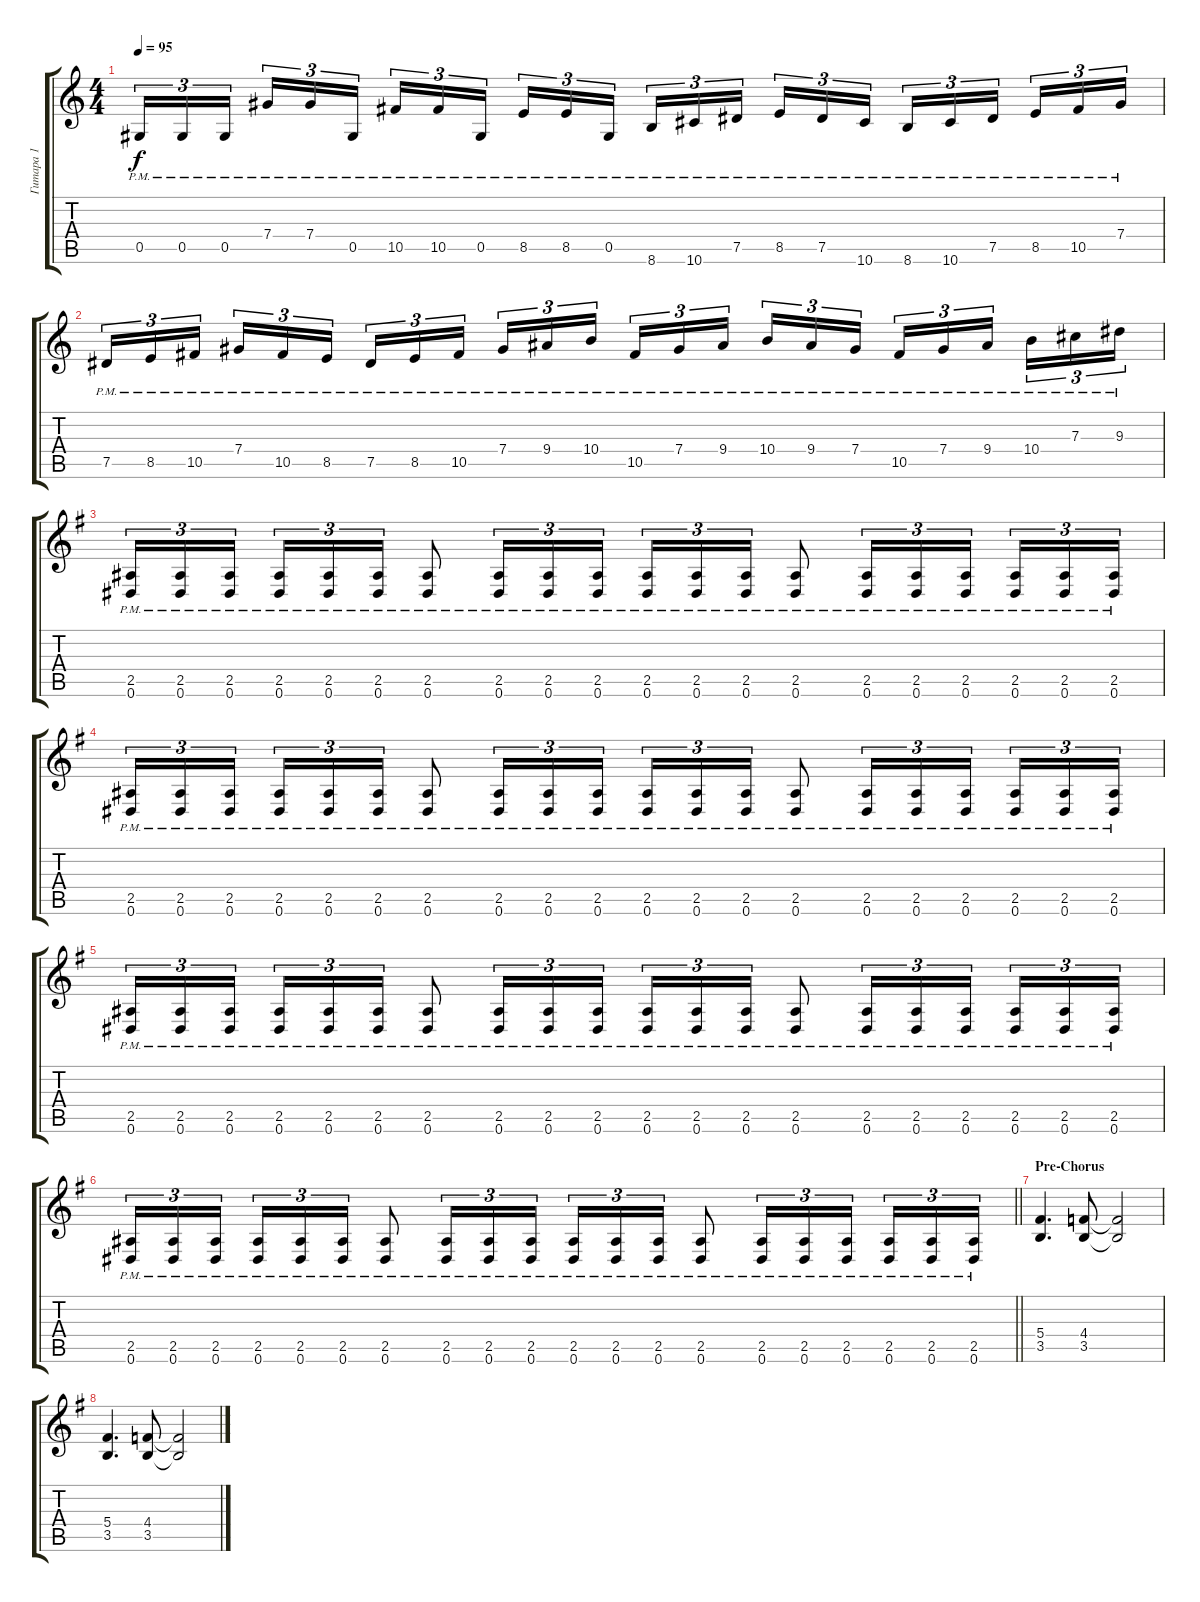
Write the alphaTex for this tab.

\track ("Гитара 1" "Гитара 1") {instrument distortionguitar}
\staff {score tabs}
\tuning (Eb4 Bb3 Gb3 Db3 Ab2 Eb2) {hide}
\ts (4 4)
\tempo 95
\clef g2
\ks aminor
0.5{pm}.16{tu (3 2) dy f} 0.5{pm}.16{tu (3 2)} 0.5{pm}.16{tu (3 2) beam splitsecondary} 7.4{pm}.16{tu (3 2)} 7.4{pm}.16{tu (3 2)} 0.5{pm}.16{tu (3 2)} 10.5{pm}.16{tu (3 2)} 10.5{pm}.16{tu (3 2)} 0.5{pm}.16{tu (3 2) beam splitsecondary} 8.5{pm}.16{tu (3 2)} 8.5{pm}.16{tu (3 2)} 0.5{pm}.16{tu (3 2)} 8.6{pm}.16{tu (3 2)} 10.6{pm}.16{tu (3 2)} 7.5{pm}.16{tu (3 2) beam splitsecondary} 8.5{pm}.16{tu (3 2)} 7.5{pm}.16{tu (3 2)} 10.6{pm}.16{tu (3 2)} 8.6{pm}.16{tu (3 2)} 10.6{pm}.16{tu (3 2)} 7.5{pm}.16{tu (3 2) beam splitsecondary} 8.5{pm}.16{tu (3 2)} 10.5{pm}.16{tu (3 2)} 7.4{pm}.16{tu (3 2)} |
7.5{pm}.16{tu (3 2)} 8.5{pm}.16{tu (3 2)} 10.5{pm}.16{tu (3 2) beam splitsecondary} 7.4{pm}.16{tu (3 2)} 10.5{pm}.16{tu (3 2)} 8.5{pm}.16{tu (3 2)} 7.5{pm}.16{tu (3 2)} 8.5{pm}.16{tu (3 2)} 10.5{pm}.16{tu (3 2) beam splitsecondary} 7.4{pm}.16{tu (3 2)} 9.4{pm}.16{tu (3 2)} 10.4{pm}.16{tu (3 2)} 10.5{pm}.16{tu (3 2)} 7.4{pm}.16{tu (3 2)} 9.4{pm}.16{tu (3 2) beam splitsecondary} 10.4{pm}.16{tu (3 2)} 9.4{pm}.16{tu (3 2)} 7.4{pm}.16{tu (3 2)} 10.5{pm}.16{tu (3 2)} 7.4{pm}.16{tu (3 2)} 9.4{pm}.16{tu (3 2) beam splitsecondary} 10.4{pm}.16{tu (3 2)} 7.3{pm}.16{tu (3 2)} 9.3{pm}.16{tu (3 2)} |
\ks eminor
(2.5{pm} 0.6{pm}).16{tu (3 2)} (2.5{pm} 0.6{pm}).16{tu (3 2)} (2.5{pm} 0.6{pm}).16{tu (3 2) beam splitsecondary} (2.5{pm} 0.6{pm}).16{tu (3 2)} (2.5{pm} 0.6{pm}).16{tu (3 2)} (2.5{pm} 0.6{pm}).16{tu (3 2)} (2.5{pm} 0.6{pm}).8 (2.5{pm} 0.6{pm}).16{tu (3 2)} (2.5{pm} 0.6{pm}).16{tu (3 2)} (2.5{pm} 0.6{pm}).16{tu (3 2)} (2.5{pm} 0.6{pm}).16{tu (3 2)} (2.5{pm} 0.6{pm}).16{tu (3 2)} (2.5{pm} 0.6{pm}).16{tu (3 2)} (2.5{pm} 0.6{pm}).8 (2.5{pm} 0.6{pm}).16{tu (3 2)} (2.5{pm} 0.6{pm}).16{tu (3 2)} (2.5{pm} 0.6{pm}).16{tu (3 2) beam splitsecondary} (2.5{pm} 0.6{pm}).16{tu (3 2)} (2.5{pm} 0.6{pm}).16{tu (3 2)} (2.5{pm} 0.6{pm}).16{tu (3 2)} |
(2.5{pm} 0.6{pm}).16{tu (3 2)} (2.5{pm} 0.6{pm}).16{tu (3 2)} (2.5{pm} 0.6{pm}).16{tu (3 2) beam splitsecondary} (2.5{pm} 0.6{pm}).16{tu (3 2)} (2.5{pm} 0.6{pm}).16{tu (3 2)} (2.5{pm} 0.6{pm}).16{tu (3 2)} (2.5{pm} 0.6{pm}).8 (2.5{pm} 0.6{pm}).16{tu (3 2)} (2.5{pm} 0.6{pm}).16{tu (3 2)} (2.5{pm} 0.6{pm}).16{tu (3 2)} (2.5{pm} 0.6{pm}).16{tu (3 2)} (2.5{pm} 0.6{pm}).16{tu (3 2)} (2.5{pm} 0.6{pm}).16{tu (3 2)} (2.5{pm} 0.6{pm}).8 (2.5{pm} 0.6{pm}).16{tu (3 2)} (2.5{pm} 0.6{pm}).16{tu (3 2)} (2.5{pm} 0.6{pm}).16{tu (3 2) beam splitsecondary} (2.5{pm} 0.6{pm}).16{tu (3 2)} (2.5{pm} 0.6{pm}).16{tu (3 2)} (2.5{pm} 0.6{pm}).16{tu (3 2)} |
(2.5{pm} 0.6{pm}).16{tu (3 2)} (2.5{pm} 0.6{pm}).16{tu (3 2)} (2.5{pm} 0.6{pm}).16{tu (3 2) beam splitsecondary} (2.5{pm} 0.6{pm}).16{tu (3 2)} (2.5{pm} 0.6{pm}).16{tu (3 2)} (2.5{pm} 0.6{pm}).16{tu (3 2)} (2.5{pm} 0.6{pm}).8 (2.5{pm} 0.6{pm}).16{tu (3 2)} (2.5{pm} 0.6{pm}).16{tu (3 2)} (2.5{pm} 0.6{pm}).16{tu (3 2)} (2.5{pm} 0.6{pm}).16{tu (3 2)} (2.5{pm} 0.6{pm}).16{tu (3 2)} (2.5{pm} 0.6{pm}).16{tu (3 2)} (2.5{pm} 0.6{pm}).8 (2.5{pm} 0.6{pm}).16{tu (3 2)} (2.5{pm} 0.6{pm}).16{tu (3 2)} (2.5{pm} 0.6{pm}).16{tu (3 2) beam splitsecondary} (2.5{pm} 0.6{pm}).16{tu (3 2)} (2.5{pm} 0.6{pm}).16{tu (3 2)} (2.5{pm} 0.6{pm}).16{tu (3 2)} |
\barLineRight lightlight
(2.5{pm} 0.6{pm}).16{tu (3 2)} (2.5{pm} 0.6{pm}).16{tu (3 2)} (2.5{pm} 0.6{pm}).16{tu (3 2) beam splitsecondary} (2.5{pm} 0.6{pm}).16{tu (3 2)} (2.5{pm} 0.6{pm}).16{tu (3 2)} (2.5{pm} 0.6{pm}).16{tu (3 2)} (2.5{pm} 0.6{pm}).8 (2.5{pm} 0.6{pm}).16{tu (3 2)} (2.5{pm} 0.6{pm}).16{tu (3 2)} (2.5{pm} 0.6{pm}).16{tu (3 2)} (2.5{pm} 0.6{pm}).16{tu (3 2)} (2.5{pm} 0.6{pm}).16{tu (3 2)} (2.5{pm} 0.6{pm}).16{tu (3 2)} (2.5{pm} 0.6{pm}).8 (2.5{pm} 0.6{pm}).16{tu (3 2)} (2.5{pm} 0.6{pm}).16{tu (3 2)} (2.5{pm} 0.6{pm}).16{tu (3 2) beam splitsecondary} (2.5{pm} 0.6{pm}).16{tu (3 2)} (2.5{pm} 0.6{pm}).16{tu (3 2)} (2.5{pm} 0.6{pm}).16{tu (3 2)} |
\section ("" "Pre-Chorus")
(5.4 3.5).4{d} (4.4 3.5).8 (4.4{t} 3.5{t}).2 |
(5.4 3.5).4{d} (4.4 3.5).8 (4.4{t} 3.5{t}).2
